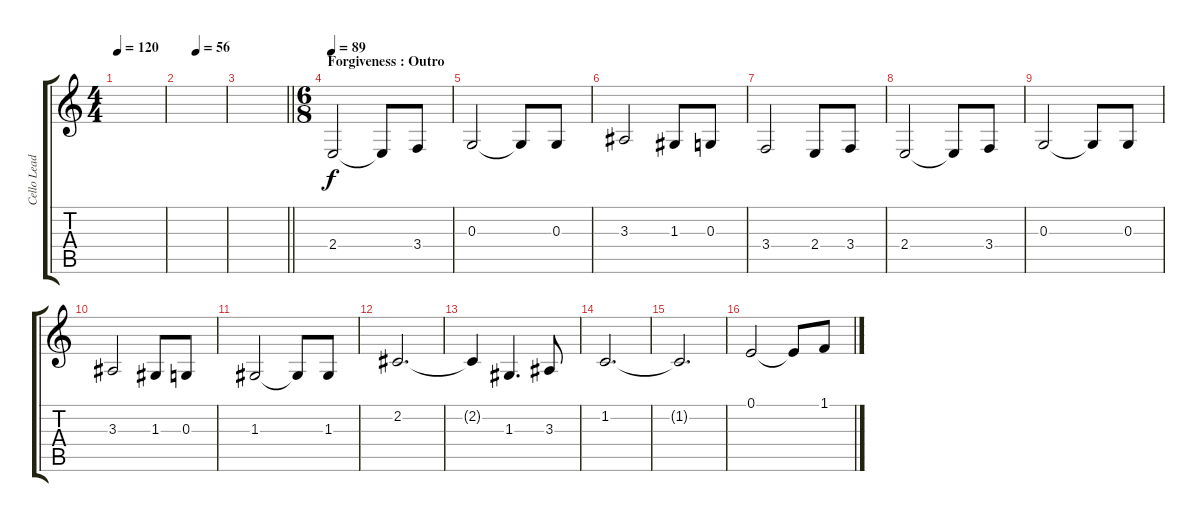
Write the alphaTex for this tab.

\track ("Cello Lead" "Cello Lead") {instrument cello}
\staff {score tabs}
\tuning (E4 B3 G3 D3 A2 E2) {hide}
\ts (4 4)
\tempo 120
\clef g2
\ks c
|
\tempo (56 0.375)
|
\barLineRight lightlight
|
\ts (6 8)
\section ("" "Forgiveness : Outro")
\tempo 89
2.4.2{instrument cello} 2.4{t}.8 3.4.8 |
0.3.2 0.3{t}.8 0.3.8 |
3.3.2 1.3.8 0.3.8 |
3.4.2 2.4.8 3.4.8 |
2.4.2 2.4{t}.8 3.4.8 |
0.3.2 0.3{t}.8 0.3.8 |
3.3.2 1.3.8 0.3.8 |
1.3.2 1.3{t}.8 1.3.8 |
2.2.2{d} |
2.2{t}.4 1.3.4{d} 3.3.8 |
1.2.2{d volume 0} |
1.2{t}.2{d} |
0.1.2{volume 16} 0.1{t}.8 1.1.8
